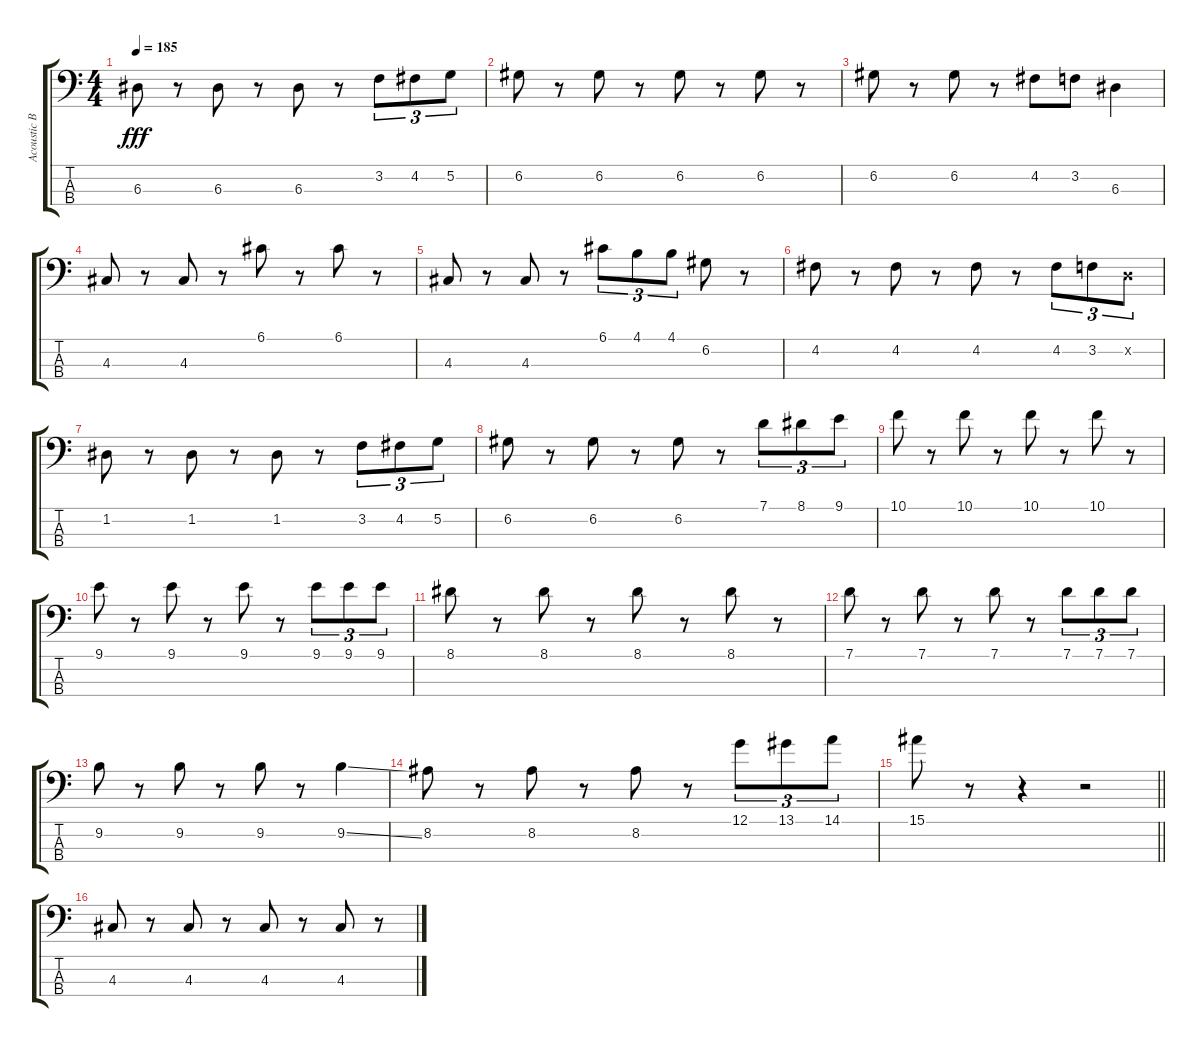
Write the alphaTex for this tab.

\track ("Acoustic Bass " "Acoustic B") {instrument electricbassfinger}
\staff {score tabs}
\tuning (G2 D2 A1 E1) {hide}
\ts (4 4)
\tempo 185
\clef f4
\ks c
6.3.8{dy fff} r.8 6.3.8 r.8 6.3.8 r.8 3.2.8{tu (3 2)} 4.2.8{tu (3 2)} 5.2.8{tu (3 2)} |
6.2.8 r.8 6.2.8 r.8 6.2.8 r.8 6.2.8 r.8 |
6.2.8 r.8 6.2.8 r.8 4.2.8 3.2.8 6.3.4 |
4.3.8 r.8 4.3.8 r.8 6.1.8 r.8 6.1.8 r.8 |
4.3.8 r.8 4.3.8 r.8 6.1.8{tu (3 2)} 4.1.8{tu (3 2)} 4.1.8{tu (3 2)} 6.2.8 r.8 |
4.2.8 r.8 4.2.8 r.8 4.2.8 r.8 4.2.8{tu (3 2)} 3.2.8{tu (3 2)} 0.2{x}.8{tu (3 2)} |
1.2.8 r.8 1.2.8 r.8 1.2.8 r.8 3.2.8{tu (3 2)} 4.2.8{tu (3 2)} 5.2.8{tu (3 2)} |
6.2.8 r.8 6.2.8 r.8 6.2.8 r.8 7.1.8{tu (3 2)} 8.1.8{tu (3 2)} 9.1.8{tu (3 2)} |
10.1.8 r.8 10.1.8 r.8 10.1.8 r.8 10.1.8 r.8 |
9.1.8 r.8 9.1.8 r.8 9.1.8 r.8 9.1.8{tu (3 2)} 9.1.8{tu (3 2)} 9.1.8{tu (3 2)} |
8.1.8 r.8 8.1.8 r.8 8.1.8 r.8 8.1.8 r.8 |
7.1.8 r.8 7.1.8 r.8 7.1.8 r.8 7.1.8{tu (3 2)} 7.1.8{tu (3 2)} 7.1.8{tu (3 2)} |
9.2.8 r.8 9.2.8 r.8 9.2.8 r.8 9.2{ss}.4 |
8.2.8 r.8 8.2.8 r.8 8.2.8 r.8 12.1.8{tu (3 2)} 13.1.8{tu (3 2)} 14.1.8{tu (3 2)} |
\barLineRight lightlight
15.1.8 r.8 r.4 r.2 |
4.3.8 r.8 4.3.8 r.8 4.3.8 r.8 4.3.8 r.8
